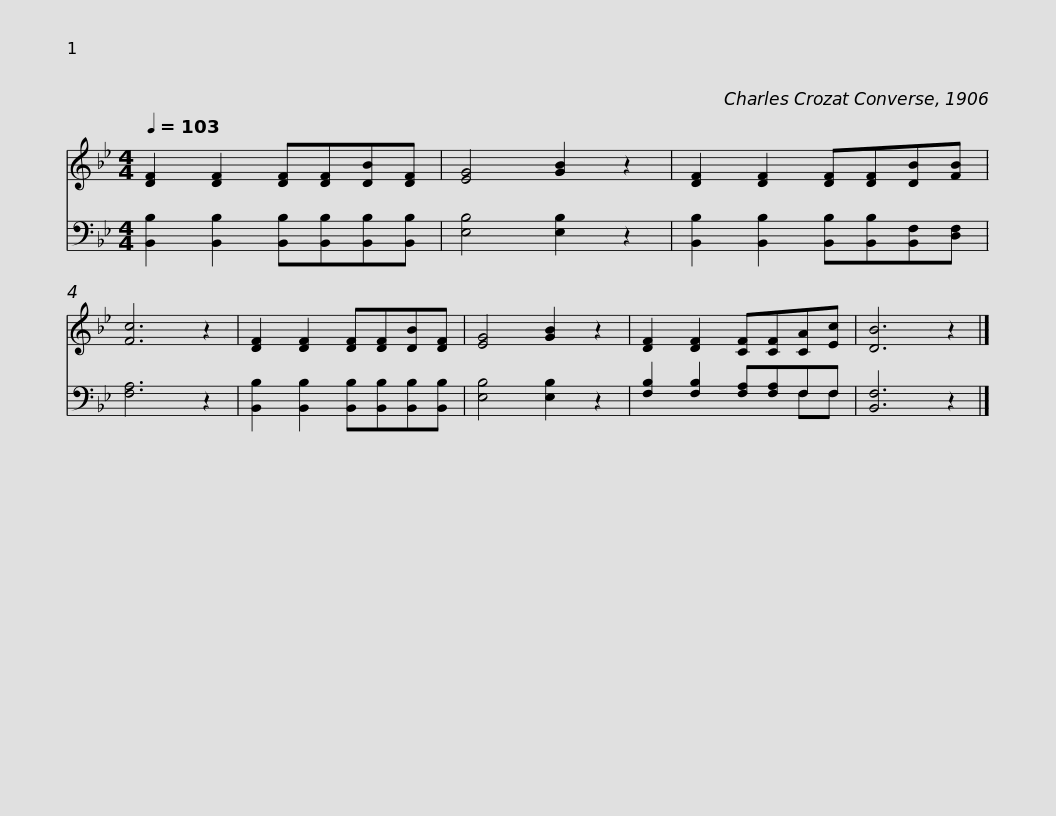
X:1
%%score 1 ( 2 3 )
L:1/8
Q:1/4=103
M:4/4
I:linebreak $
K:Bb
V:1 treble
V:2 bass
V:3 bass
V:1
 [DF]2 [DF]2 [DF][DF][DB][DF] | [EG]4 [GB]2 z2 | [DF]2 [DF]2 [DF][DF][DB][FB] | [Fc]6 z2 | [DF]2 [DF]2 [DF][DF][DB][DF] | %5
 [EG]4 [GB]2 z2 | [DF]2 [DF]2 [CF][CF][CA][Ec] | [DB]6 z2 |] %8
V:2
 [B,,B,]2 [B,,B,]2 [B,,B,][B,,B,][B,,B,][B,,B,] | [E,B,]4 [E,B,]2 z2 | [B,,B,]2 [B,,B,]2 [B,,B,][B,,B,][B,,F,][D,F,] | [F,A,]6 z2 | [B,,B,]2 [B,,B,]2 [B,,B,][B,,B,][B,,B,][B,,B,] | %5
 [E,B,]4 [E,B,]2 z2 | [F,B,]2 [F,B,]2 [F,A,][F,A,]F,F, | [B,,F,]6 z2 |] %8
V:3
 x8 | x8 | x8 | x8 | x8 | %5
 x8 | x6 F,F, | x8 |] %8
